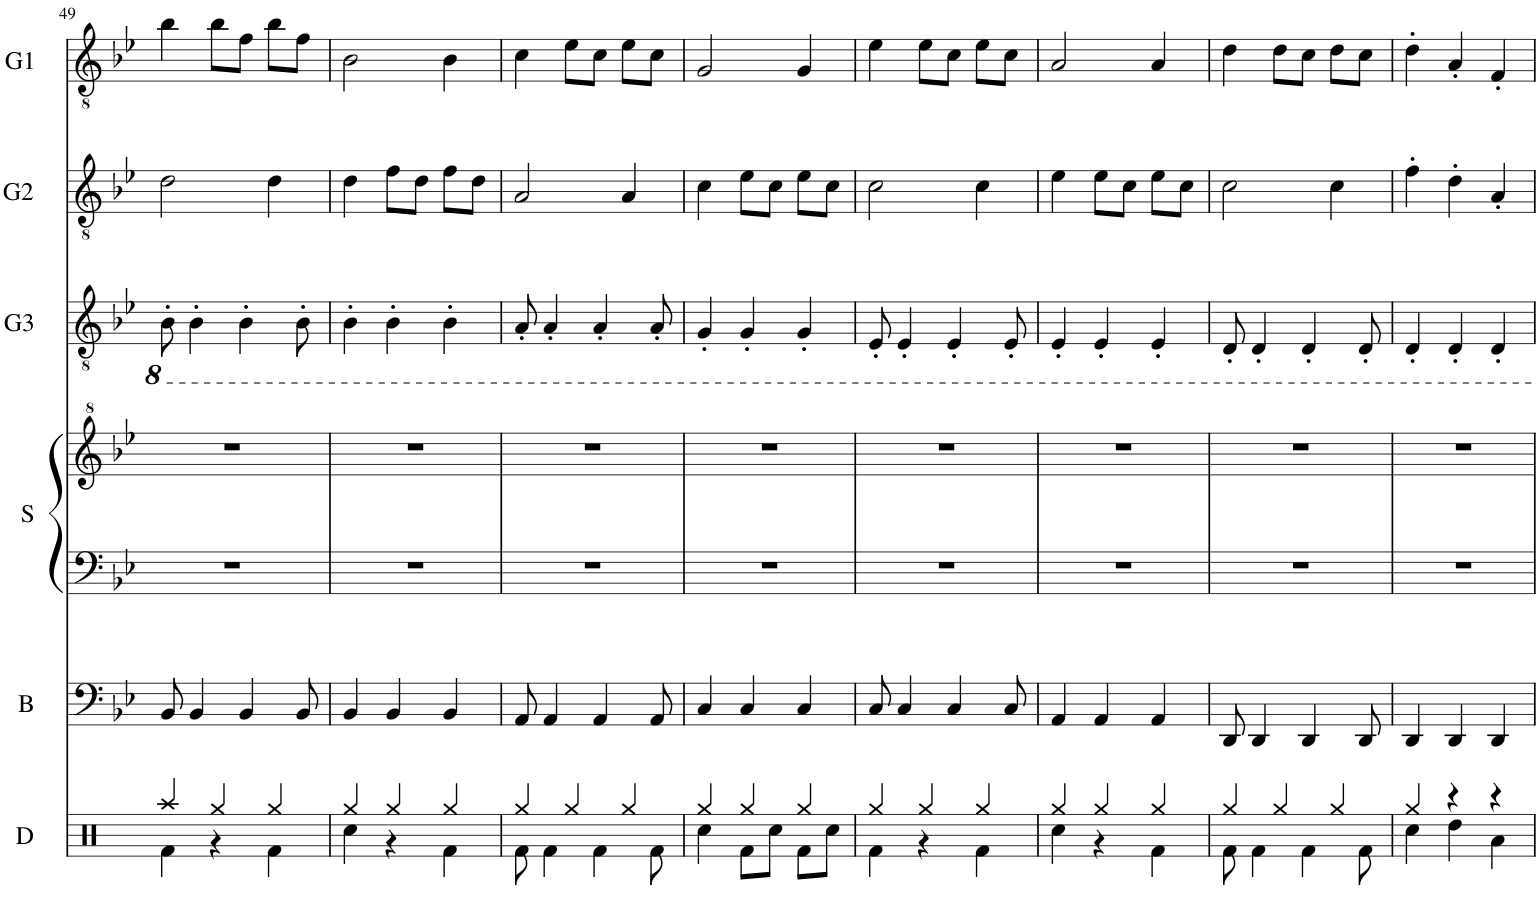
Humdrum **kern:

**kern	**kern	**kern	**kern	**kern	**kern	**kern
*part6	*part5	*part4	*part4	*part3	*part2	*part1
*staff7	*staff6	*staff5	*staff4	*staff3	*staff2	*staff1
*I"Drums	*I"Bass	*I"Synth	*	*I"Guitar 3	*I"Guitar 2	*I"Guitar 1
*I'D	*I'B	*I'S	*	*I'G3	*I'G2	*I'G1
!!LO:PB:g=z
*clefX	*clefF4	*clefF4	*clefG^2	*clefGv2	*clefGv2	*clefGv2
*	*Trd7c12	*	*	*	*	*
*k[b-e-]	*k[b-e-]	*k[b-e-]	*k[b-e-]	*k[b-e-]	*k[b-e-]	*k[b-e-]
*M3/4	*M3/4	*M3/4	*M3/4	*M3/4	*M3/4	*M3/4
=49	=49	=49	=49	=49	=49	=49
*^	*	*	*	*	*	*
4Raa/	4Rf\	8BB-/	2.r	2.r	8BB-'\	2d\	4b-\
.	.	4BB-/	.	.	4BB-'\	.	.
4Rgg/	4r	.	.	.	.	.	8b-\L
.	.	4BB-/	.	.	4BB-'\	.	8f\J
4Rgg/	4Rf\	.	.	.	.	4d\	8b-\L
.	.	8BB-/	.	.	8BB-'\	.	8f\J
=50	=50	=50	=50	=50	=50	=50	=50
4Rgg/	4Rcc\	4BB-/	2.r	2.r	4BB-'\	4d\	2B-\
4Rgg/	4r	4BB-/	.	.	4BB-'\	8f\L	.
.	.	.	.	.	.	8d\J	.
4Rgg/	4Rf\	4BB-/	.	.	4BB-'\	8f\L	4B-\
.	.	.	.	.	.	8d\J	.
=51	=51	=51	=51	=51	=51	=51	=51
4Rgg/	8Rf\	8AA/	2.r	2.r	8AA'/	2A/	4c\
.	4Rf\	4AA/	.	.	4AA'/	.	.
4Rgg/	.	.	.	.	.	.	8e-\L
.	4Rf\	4AA/	.	.	4AA'/	.	8c\J
4Rgg/	.	.	.	.	.	4A/	8e-\L
.	8Rf\	8AA/	.	.	8AA'/	.	8c\J
=52	=52	=52	=52	=52	=52	=52	=52
4Rgg/	4Rcc\	4C/	2.r	2.r	4GG'/	4c\	2G/
4Rgg/	8Rf\L	4C/	.	.	4GG'/	8e-\L	.
.	8Rcc\J	.	.	.	.	8c\J	.
4Rgg/	8Rf\L	4C/	.	.	4GG'/	8e-\L	4G/
.	8Rcc\J	.	.	.	.	8c\J	.
=53	=53	=53	=53	=53	=53	=53	=53
4Rgg/	4Rf\	8C/	2.r	2.r	8EE-'/	2c\	4e-\
.	.	4C/	.	.	4EE-'/	.	.
4Rgg/	4r	.	.	.	.	.	8e-\L
.	.	4C/	.	.	4EE-'/	.	8c\J
4Rgg/	4Rf\	.	.	.	.	4c\	8e-\L
.	.	8C/	.	.	8EE-'/	.	8c\J
=54	=54	=54	=54	=54	=54	=54	=54
4Rgg/	4Rcc\	4AA/	2.r	2.r	4EE-'/	4e-\	2A/
4Rgg/	4r	4AA/	.	.	4EE-'/	8e-\L	.
.	.	.	.	.	.	8c\J	.
4Rgg/	4Rf\	4AA/	.	.	4EE-'/	8e-\L	4A/
.	.	.	.	.	.	8c\J	.
=55	=55	=55	=55	=55	=55	=55	=55
4Rgg/	8Rf\	8DD/	2.r	2.r	8DD'/	2c\	4d\
.	4Rf\	4DD/	.	.	4DD'/	.	.
4Rgg/	.	.	.	.	.	.	8d\L
.	4Rf\	4DD/	.	.	4DD'/	.	8c\J
4Rgg/	.	.	.	.	.	4c\	8d\L
.	8Rf\	8DD/	.	.	8DD'/	.	8c\J
=56	=56	=56	=56	=56	=56	=56	=56
4Rgg/	4Rcc\	4DD/	2.r	2.r	4DD'/	4f'\	4d'\
4r	4Rdd\	4DD/	.	.	4DD'/	4d'\	4A'/
4r	4Ra\	4DD/	.	.	4DD'/	4A'/	4F'/
*v	*v	*	*	*	*	*	*
=	=	=	=	=	=	=
*-	*-	*-	*-	*-	*-	*-
